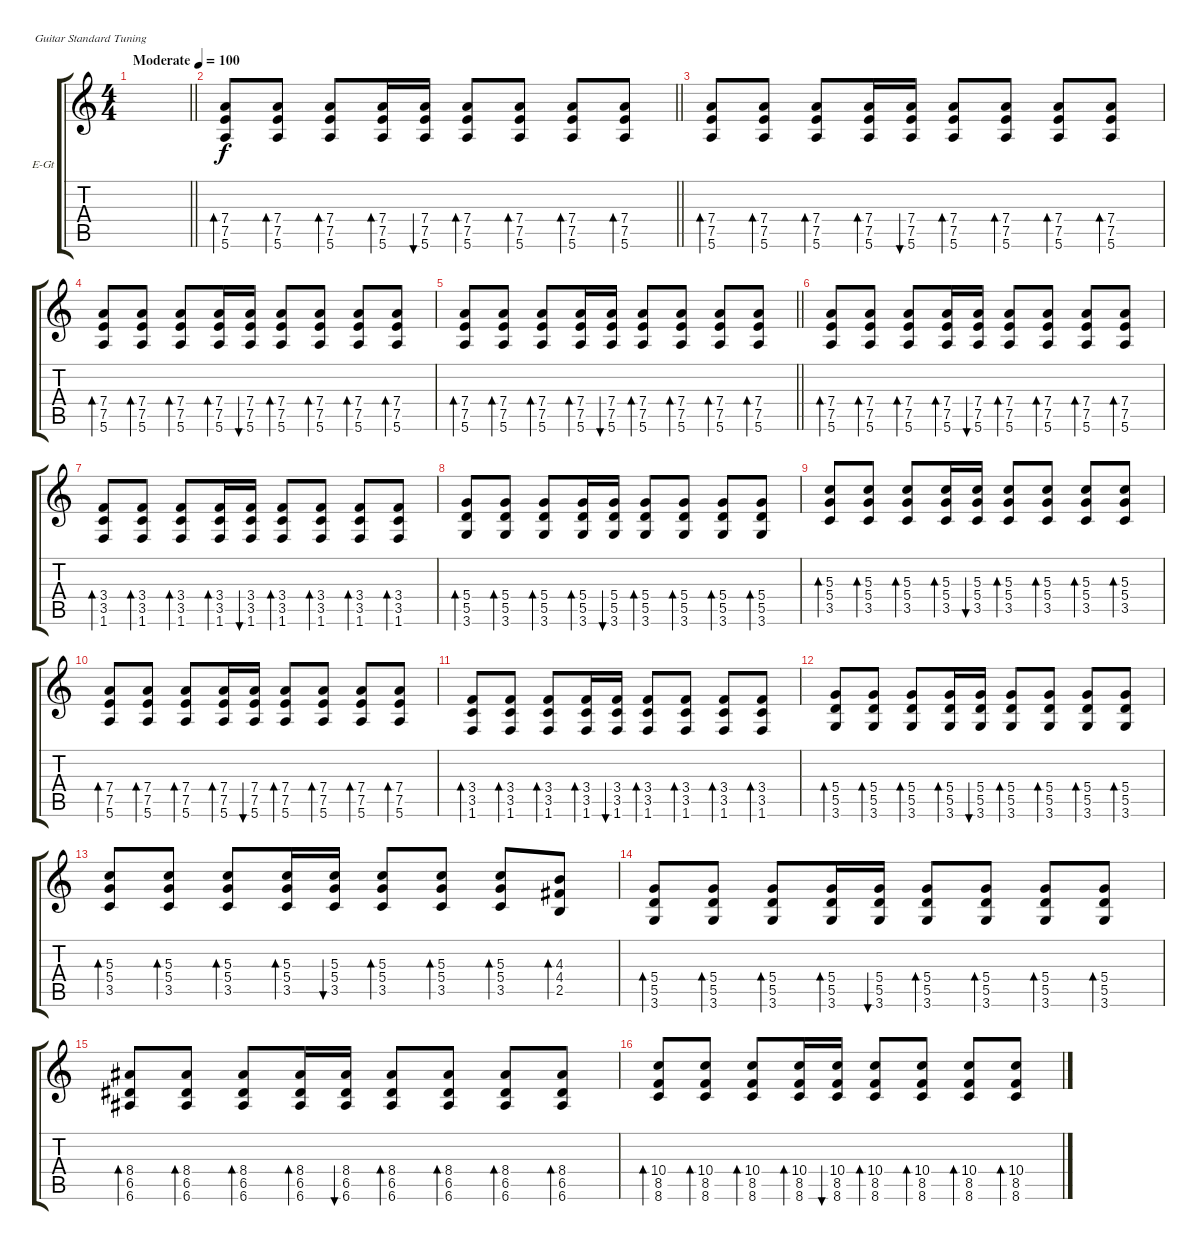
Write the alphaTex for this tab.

\bracketExtendMode groupsimilarinstruments
\firstSystemTrackNameOrientation horizontal
\otherSystemsTrackNameOrientation horizontal
\track ("guitar1" "E-Gt") {instrument electricguitarclean}
\staff {score tabs}
\tuning (E4 B3 G3 D3 A2 E2)
\ts (4 4)
\beaming (8 2 2 2 2)
\tempo (100 "Moderate")
\clef g2
\scale
0.487395
\barLineRight lightlight
\ks c
|
\scale
0.256303
\barLineRight lightlight
(7.4 7.5 5.6).8{bd 60} (7.4 7.5 5.6).8{bd 60} (7.4 7.5 5.6).8{bd 60} (7.4 7.5 5.6).16{bd 60} (7.4 7.5 5.6).16{bu 60} (7.4 7.5 5.6).8{bd 60} (7.4 7.5 5.6).8{bd 60} (7.4 7.5 5.6).8{bd 60} (7.4 7.5 5.6).8{bd 60} |
\scale
0.256303 (7.4 7.5 5.6).8{bd 60} (7.4 7.5 5.6).8{bd 60} (7.4 7.5 5.6).8{bd 60} (7.4 7.5 5.6).16{bd 60} (7.4 7.5 5.6).16{bu 60} (7.4 7.5 5.6).8{bd 60} (7.4 7.5 5.6).8{bd 60} (7.4 7.5 5.6).8{bd 60} (7.4 7.5 5.6).8{bd 60} |
\scale
0.333333 (7.4 7.5 5.6).8{bd 60} (7.4 7.5 5.6).8{bd 60} (7.4 7.5 5.6).8{bd 60} (7.4 7.5 5.6).16{bd 60} (7.4 7.5 5.6).16{bu 60} (7.4 7.5 5.6).8{bd 60} (7.4 7.5 5.6).8{bd 60} (7.4 7.5 5.6).8{bd 60} (7.4 7.5 5.6).8{bd 60} |
\scale
0.333333
\barLineRight lightlight
(7.4 7.5 5.6).8{bd 60} (7.4 7.5 5.6).8{bd 60} (7.4 7.5 5.6).8{bd 60} (7.4 7.5 5.6).16{bd 60} (7.4 7.5 5.6).16{bu 60} (7.4 7.5 5.6).8{bd 60} (7.4 7.5 5.6).8{bd 60} (7.4 7.5 5.6).8{bd 60} (7.4 7.5 5.6).8{bd 60} |
\scale
0.333333 (7.4 7.5 5.6).8{bd 60} (7.4 7.5 5.6).8{bd 60} (7.4 7.5 5.6).8{bd 60} (7.4 7.5 5.6).16{bd 60} (7.4 7.5 5.6).16{bu 60} (7.4 7.5 5.6).8{bd 60} (7.4 7.5 5.6).8{bd 60} (7.4 7.5 5.6).8{bd 60} (7.4 7.5 5.6).8{bd 60} |
\scale
0.333333 (3.4 3.5 1.6).8{bd 60} (3.4 3.5 1.6).8{bd 60} (3.4 3.5 1.6).8{bd 60} (3.4 3.5 1.6).16{bd 60} (3.4 3.5 1.6).16{bu 60} (3.4 3.5 1.6).8{bd 60} (3.4 3.5 1.6).8{bd 60} (3.4 3.5 1.6).8{bd 60} (3.4 3.5 1.6).8{bd 60} |
\scale
0.333333 (5.4 5.5 3.6).8{bd 60} (5.4 5.5 3.6).8{bd 60} (5.4 5.5 3.6).8{bd 60} (5.4 5.5 3.6).16{bd 60} (5.4 5.5 3.6).16{bu 60} (5.4 5.5 3.6).8{bd 60} (5.4 5.5 3.6).8{bd 60} (5.4 5.5 3.6).8{bd 60} (5.4 5.5 3.6).8{bd 60} |
\scale
0.333333 (5.3 5.4 3.5).8{bd 60} (5.3 5.4 3.5).8{bd 60} (5.3 5.4 3.5).8{bd 60} (5.3 5.4 3.5).16{bd 60} (5.3 5.4 3.5).16{bu 60} (5.3 5.4 3.5).8{bd 60} (5.3 5.4 3.5).8{bd 60} (5.3 5.4 3.5).8{bd 60} (5.3 5.4 3.5).8{bd 60} |
\scale
0.333333 (7.4 7.5 5.6).8{bd 60} (7.4 7.5 5.6).8{bd 60} (7.4 7.5 5.6).8{bd 60} (7.4 7.5 5.6).16{bd 60} (7.4 7.5 5.6).16{bu 60} (7.4 7.5 5.6).8{bd 60} (7.4 7.5 5.6).8{bd 60} (7.4 7.5 5.6).8{bd 60} (7.4 7.5 5.6).8{bd 60} |
\scale
0.333333 (3.4 3.5 1.6).8{bd 60} (3.4 3.5 1.6).8{bd 60} (3.4 3.5 1.6).8{bd 60} (3.4 3.5 1.6).16{bd 60} (3.4 3.5 1.6).16{bu 60} (3.4 3.5 1.6).8{bd 60} (3.4 3.5 1.6).8{bd 60} (3.4 3.5 1.6).8{bd 60} (3.4 3.5 1.6).8{bd 60} |
\scale
0.333333 (5.4 5.5 3.6).8{bd 60} (5.4 5.5 3.6).8{bd 60} (5.4 5.5 3.6).8{bd 60} (5.4 5.5 3.6).16{bd 60} (5.4 5.5 3.6).16{bu 60} (5.4 5.5 3.6).8{bd 60} (5.4 5.5 3.6).8{bd 60} (5.4 5.5 3.6).8{bd 60} (5.4 5.5 3.6).8{bd 60} |
\scale
0.333333 (5.3 5.4 3.5).8{bd 60} (5.3 5.4 3.5).8{bd 60} (5.3 5.4 3.5).8{bd 60} (5.3 5.4 3.5).16{bd 60} (5.3 5.4 3.5).16{bu 60} (5.3 5.4 3.5).8{bd 60} (5.3 5.4 3.5).8{bd 60} (5.3 5.4 3.5).8{bd 60} (4.3 4.4 2.5).8{bd 60} |
\scale
0.333333 (5.4 5.5 3.6).8{bd 60} (5.4 5.5 3.6).8{bd 60} (5.4 5.5 3.6).8{bd 60} (5.4 5.5 3.6).16{bd 60} (5.4 5.5 3.6).16{bu 60} (5.4 5.5 3.6).8{bd 60} (5.4 5.5 3.6).8{bd 60} (5.4 5.5 3.6).8{bd 60} (5.4 5.5 3.6).8{bd 60} |
\scale
0.333333 (8.4 6.5 6.6).8{bd 60} (8.4 6.5 6.6).8{bd 60} (8.4 6.5 6.6).8{bd 60} (8.4 6.5 6.6).16{bd 60} (8.4 6.5 6.6).16{bu 60} (8.4 6.5 6.6).8{bd 60} (8.4 6.5 6.6).8{bd 60} (8.4 6.5 6.6).8{bd 60} (8.4 6.5 6.6).8{bd 60} |
\scale
0.333333 (10.4 8.5 8.6).8{bd 60} (10.4 8.5 8.6).8{bd 60} (10.4 8.5 8.6).8{bd 60} (10.4 8.5 8.6).16{bd 60} (10.4 8.5 8.6).16{bu 60} (10.4 8.5 8.6).8{bd 60} (10.4 8.5 8.6).8{bd 60} (10.4 8.5 8.6).8{bd 60} (10.4 8.5 8.6).8{bd 60}
